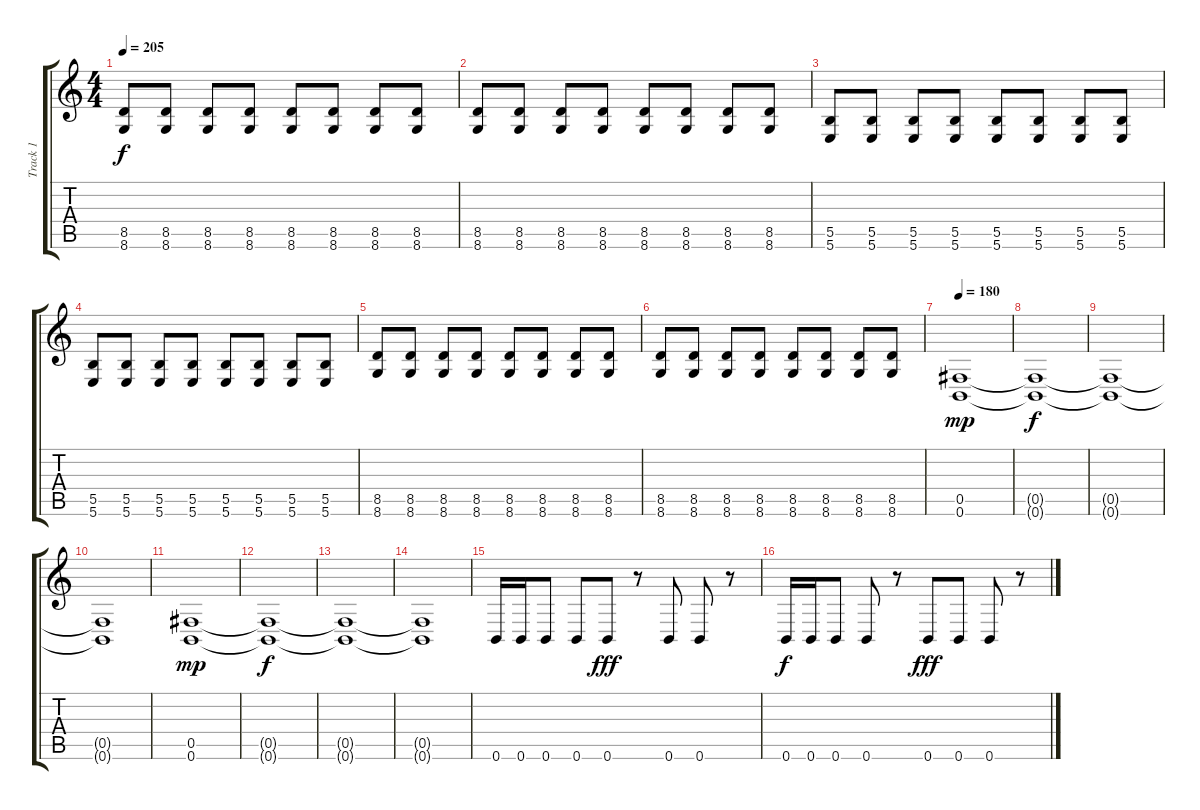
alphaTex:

\track ("Track 1" "Track 1") {instrument distortionguitar}
\staff {score tabs}
\tuning (Db4 Ab3 E3 B2 Gb2 B1) {hide}
\ts (4 4)
\tempo 205
\clef g2
\ks c
(8.5 8.6).8{dy f} (8.5 8.6).8 (8.5 8.6).8 (8.5 8.6).8 (8.5 8.6).8 (8.5 8.6).8 (8.5 8.6).8 (8.5 8.6).8 |
(8.5 8.6).8 (8.5 8.6).8 (8.5 8.6).8 (8.5 8.6).8 (8.5 8.6).8 (8.5 8.6).8 (8.5 8.6).8 (8.5 8.6).8 |
(5.5 5.6).8 (5.5 5.6).8 (5.5 5.6).8 (5.5 5.6).8 (5.5 5.6).8 (5.5 5.6).8 (5.5 5.6).8 (5.5 5.6).8 |
(5.5 5.6).8 (5.5 5.6).8 (5.5 5.6).8 (5.5 5.6).8 (5.5 5.6).8 (5.5 5.6).8 (5.5 5.6).8 (5.5 5.6).8 |
(8.5 8.6).8 (8.5 8.6).8 (8.5 8.6).8 (8.5 8.6).8 (8.5 8.6).8 (8.5 8.6).8 (8.5 8.6).8 (8.5 8.6).8 |
(8.5 8.6).8 (8.5 8.6).8 (8.5 8.6).8 (8.5 8.6).8 (8.5 8.6).8 (8.5 8.6).8 (8.5 8.6).8 (8.5 8.6).8 |
\tempo 180
(0.5 0.6).1{dy mp} |
(0.5{t} 0.6{t}).1{dy f} |
(0.5{t} 0.6{t}).1 |
(0.5{t} 0.6{t}).1 |
(0.5 0.6).1{dy mp} |
(0.5{t} 0.6{t}).1{dy f} |
(0.5{t} 0.6{t}).1 |
(0.5{t} 0.6{t}).1 |
0.6.16 0.6.16 0.6.8 0.6.8 0.6.8{dy fff} r.8 0.6.8 0.6.8 r.8 |
0.6.16{dy f} 0.6.16 0.6.8 0.6.8 r.8 0.6.8{dy fff} 0.6.8 0.6.8 r.8
